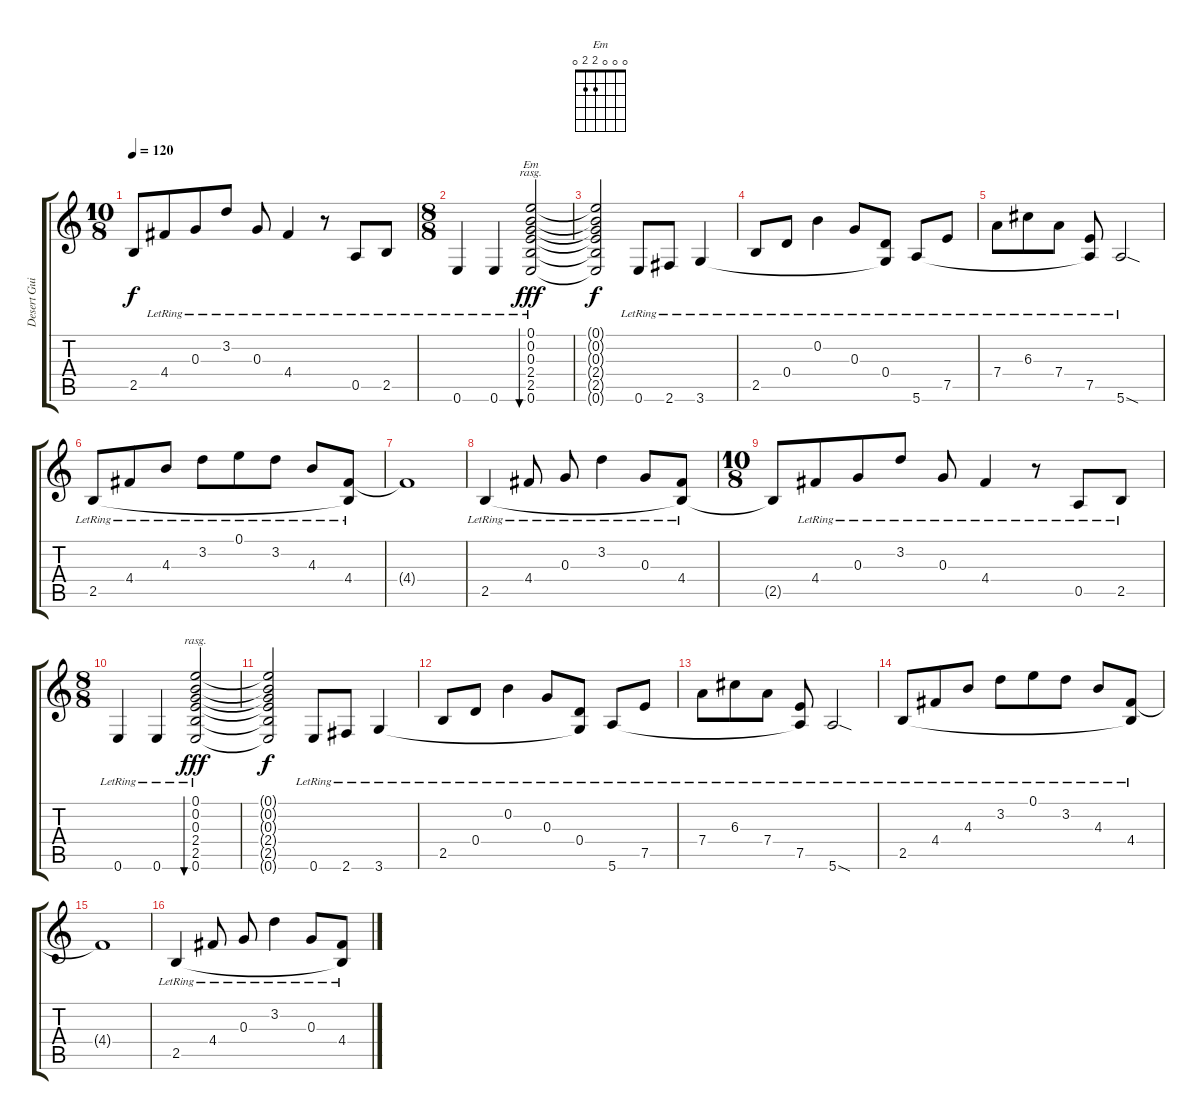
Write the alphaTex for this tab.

\track ("Desert Guitar" "Desert Gui") {instrument acousticguitarsteel}
\staff {score tabs}
\tuning (E4 B3 G3 D3 A2 E2) {hide}
\chord ("Em" 0 0 0 2 2 0)
\ts (10 8)
\tempo 120
\clef g2
\ks c
2.5{t}.8{dy f} 4.4{lr}.8 0.3{lr}.8 3.2{lr}.8 0.3{lr}.8 4.4{lr}.4 r.8 0.5{lr}.8 2.5{lr}.8 |
\ts (8 8)
0.6{lr}.4 0.6{lr}.4 (0.1{lr} 0.2{lr} 0.3{lr} 2.4{lr} 2.5{lr} 0.6{lr}).2{bu 240 ch "Em" rasg ii dy fff} |
(0.1{t} 0.2{t} 0.3{t} 2.4{t} 2.5{t} 0.6{t}).2{dy f} 0.6{lr}.8 2.6{lr}.8 3.6{lr}.4 |
2.5{lr}.8 0.4{lr}.8 0.2{lr}.4 0.3{lr}.8 (0.4{lr} 3.6{t}).8 5.6{lr}.8 7.5{lr}.8 |
7.4{lr}.8 6.3{lr}.8 7.4{lr}.8 (7.5{lr} 5.6{t}).8 5.6{sod lr}.2 |
2.5{lr}.8 4.4{lr}.8 4.3{lr}.8 3.2{lr}.8 0.1{lr}.8 3.2{lr}.8 4.3{lr}.8 (4.4{lr} 2.5{t}).8 |
4.4{t}.1 |
2.5{lr}.4 4.4{lr}.8 0.3{lr}.8 3.2{lr}.4 0.3{lr}.8 (4.4{lr} 2.5{t}).8 |
\ts (10 8)
2.5{t}.8 4.4{lr}.8 0.3{lr}.8 3.2{lr}.8 0.3{lr}.8 4.4{lr}.4 r.8 0.5{lr}.8 2.5{lr}.8 |
\ts (8 8)
0.6{lr}.4 0.6{lr}.4 (0.1{lr} 0.2{lr} 0.3{lr} 2.4{lr} 2.5{lr} 0.6{lr}).2{bu 240 rasg ii dy fff} |
(0.1{t} 0.2{t} 0.3{t} 2.4{t} 2.5{t} 0.6{t}).2{dy f} 0.6{lr}.8 2.6{lr}.8 3.6{lr}.4 |
2.5{lr}.8 0.4{lr}.8 0.2{lr}.4 0.3{lr}.8 (0.4{lr} 3.6{t}).8 5.6{lr}.8 7.5{lr}.8 |
7.4{lr}.8 6.3{lr}.8 7.4{lr}.8 (7.5{lr} 5.6{t}).8 5.6{sod lr}.2 |
2.5{lr}.8 4.4{lr}.8 4.3{lr}.8 3.2{lr}.8 0.1{lr}.8 3.2{lr}.8 4.3{lr}.8 (4.4{lr} 2.5{t}).8 |
4.4{t}.1 |
2.5{lr}.4 4.4{lr}.8 0.3{lr}.8 3.2{lr}.4 0.3{lr}.8 (4.4{lr} 2.5{t}).8
